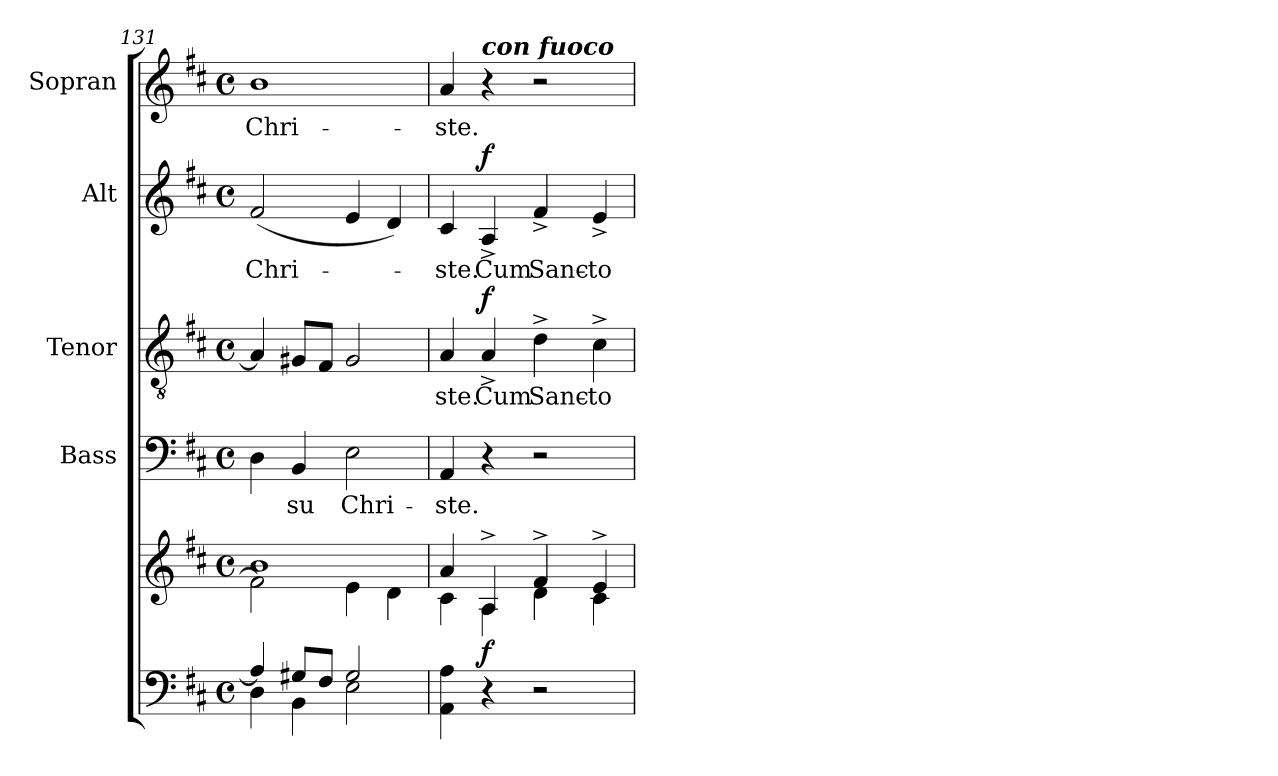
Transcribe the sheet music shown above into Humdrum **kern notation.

**kern	**kern	**dynam	**kern	**text	**kern	**text	**dynam	**kern	**text	**dynam	**kern	**text
*part5	*part5	*part5	*part4	*part4	*part3	*part3	*part3	*part2	*part2	*part2	*part1	*part1
*staff6	*staff5	*staff5/6	*staff4	*staff4	*staff3	*staff3	*staff3	*staff2	*staff2	*staff2	*staff1	*staff1
*	*	*	*I"Bass	*	*I"Tenor	*	*	*I"Alt	*	*	*I"Sopran	*
*	*	*	*I'B.	*	*I'T.	*	*	*I'A.	*	*	*I'S.	*
*clefF4	*clefG2	*	*clefF4	*	*clefGv2	*	*	*clefG2	*	*	*clefG2	*
*k[f#c#]	*k[f#c#]	*	*k[f#c#]	*	*k[f#c#]	*	*	*k[f#c#]	*	*	*k[f#c#]	*
*D:	*D:	*	*D:	*	*D:	*	*	*D:	*	*	*D:	*
*M4/4	*M4/4	*	*M4/4	*	*M4/4	*	*	*M4/4	*	*	*M4/4	*
*met(c)	*met(c)	*	*met(c)	*	*met(c)	*	*	*met(c)	*	*	*met(c)	*
=131	=131	=131	=131	=131	=131	=131	=131	=131	=131	=131	=131	=131
*^	*^	*	*	*	*	*	*	*	*	*	*	*
!	!	!	!	!	!	!	!	!	!	!	!LO:LY:b	!	!	!LO:LY:b
4A/]	4D\	1b	2f#\]	.	4D\	.	4A/]	.	.	(<2f#/	Chri-	.	1b	Chri-
!	!	!	!	!	!	!LO:LY:b	!	!	!	!	!	!	!	!
8G#X/L	4BB\	.	.	.	4BB/	-su	8G#X/L	.	.	.	.	.	.	.
8F#/J	.	.	.	.	.	.	8F#/J	.	.	.	.	.	.	.
!	!	!	!	!	!	!LO:LY:b	!	!	!	!	!	!	!	!
2G#/	2E\	.	4e\	.	2E\	Chri-	2G#/	.	.	4e/	.	.	.	.
.	.	.	4d\	.	.	.	.	.	.	4d/)	.	.	.	.
*v	*v	*	*	*	*	*	*	*	*	*	*	*	*	*
=132	=132	=132	=132	=132	=132	=132	=132	=132	=132	=132	=132	=132	=132
!	!	!	!	!	!LO:LY:b	!	!LO:LY:b	!	!	!LO:LY:b	!	!	!LO:LY:b
4AA\ 4A\	4a/	4c#\	.	4AA/	-ste.	4A/	-ste.	.	4c#/	-ste.	.	4a/	-ste.
!	!	!	!	!	!	!	!	!	!	!	!	!LO:TX:a:Bi:t=con fuoco	!
!	!	!	!LO:DY:b	!	!	!	!LO:LY:b	!LO:DY:a	!	!LO:LY:b	!LO:DY:a	!	!
4r	4A^>/	4A\	f	4r	.	4A^</	Cum	f	4A^>/	Cum	f	4r	.
!	!	!	!	!	!	!	!LO:LY:b	!	!	!LO:LY:b	!	!	!
2r	4f#^>/	4d\	.	2r	.	4d^>\	Sanc-	.	4f#^>/	Sanc-	.	2r	.
!	!	!	!	!	!	!	!LO:LY:b	!	!	!LO:LY:b	!	!	!
.	4e^>/	4c#\	.	.	.	4c#^>\	-to	.	4e^>/	-to	.	.	.
*	*v	*v	*	*	*	*	*	*	*	*	*	*	*
=	=	=	=	=	=	=	=	=	=	=	=	=
*-	*-	*-	*-	*-	*-	*-	*-	*-	*-	*-	*-	*-
